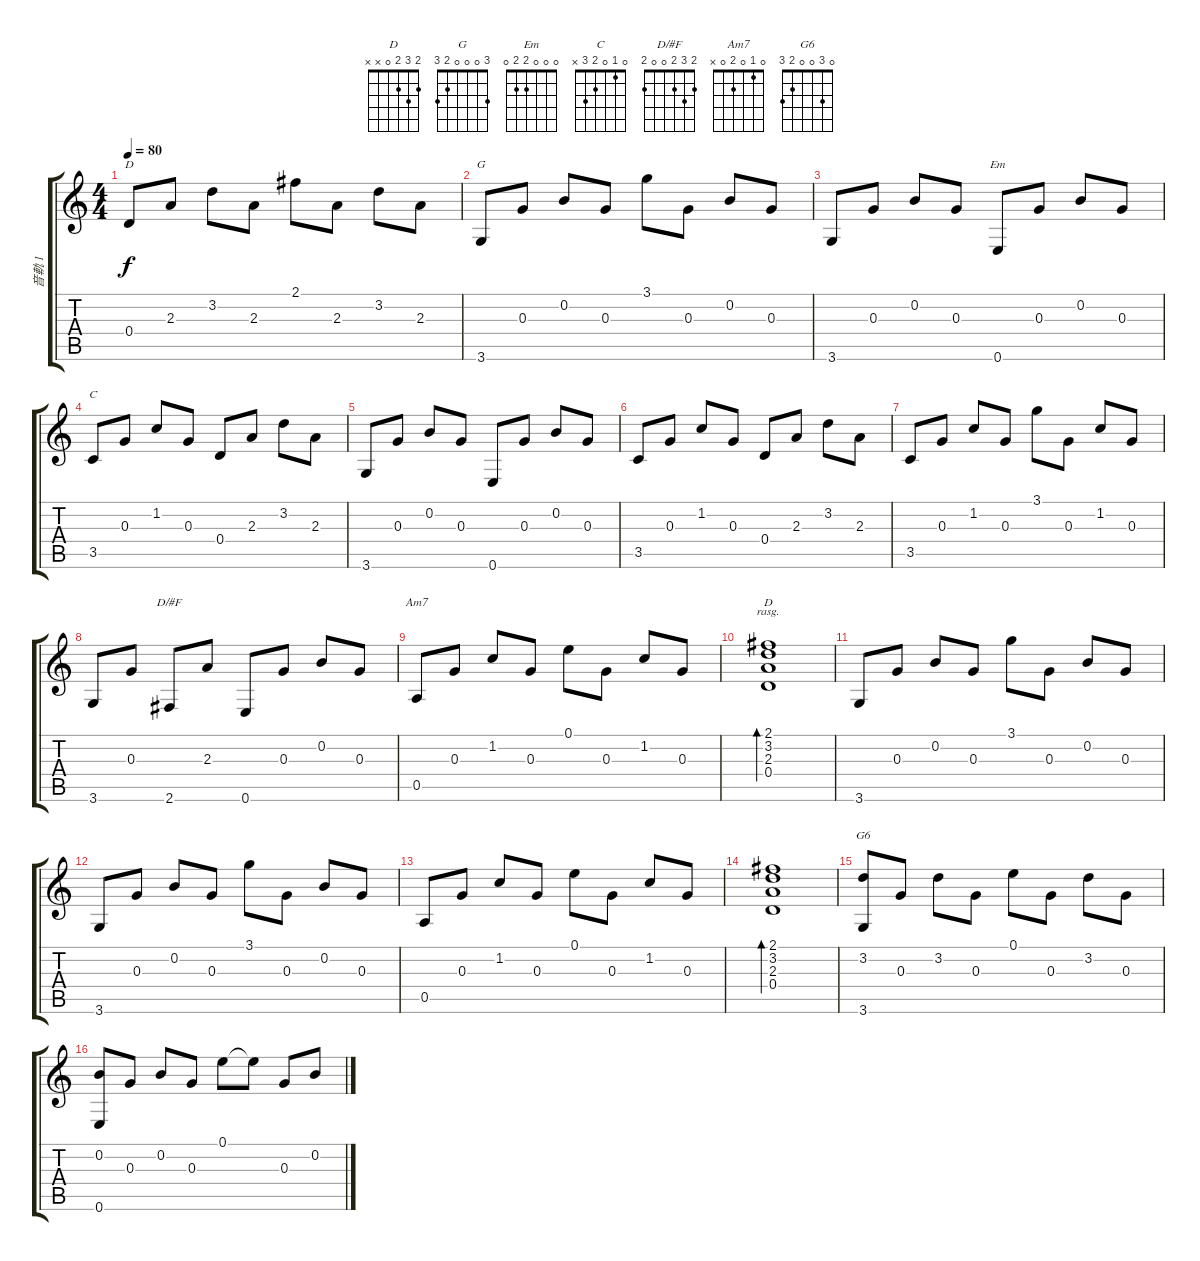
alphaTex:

\track ("音軌 1" "音軌 1") {instrument acousticguitarnylon}
\staff {score tabs}
\tuning (E4 B3 G3 D3 A2 E2) {hide}
\chord ("D" 2 3 2 0 x x) {barre 2}
\chord ("G" 3 0 0 0 2 3)
\chord ("Em" 0 0 0 2 2 0)
\chord ("C" 0 1 0 2 3 x)
\chord ("D/#F" 2 3 2 0 0 2)
\chord ("Am7" 0 1 0 2 0 x)
\chord ("D" 2 3 2 0 x x)
\chord ("G6" 0 3 0 0 2 3)
\ts (4 4)
\tempo 80
\clef g2
\ks c
0.4.8{ch "D" dy f} 2.3.8 3.2.8 2.3.8 2.1.8 2.3.8 3.2.8 2.3.8 |
3.6.8{ch "G"} 0.3.8 0.2.8 0.3.8 3.1.8 0.3.8 0.2.8 0.3.8 |
3.6.8 0.3.8 0.2.8 0.3.8 0.6.8{ch "Em"} 0.3.8 0.2.8 0.3.8 |
3.5.8{ch "C"} 0.3.8 1.2.8 0.3.8 0.4.8 2.3.8 3.2.8 2.3.8 |
3.6.8 0.3.8 0.2.8 0.3.8 0.6.8 0.3.8 0.2.8 0.3.8 |
3.5.8 0.3.8 1.2.8 0.3.8 0.4.8 2.3.8 3.2.8 2.3.8 |
3.5.8 0.3.8 1.2.8 0.3.8 3.1.8 0.3.8 1.2.8 0.3.8 |
3.6.8 0.3.8 2.6.8{ch "D/#F"} 2.3.8 0.6.8 0.3.8 0.2.8 0.3.8 |
0.5.8{ch "Am7"} 0.3.8 1.2.8 0.3.8 0.1.8 0.3.8 1.2.8 0.3.8 |
(2.1 3.2 2.3 0.4).1{bd 480 ch "D" rasg ii} |
3.6.8 0.3.8 0.2.8 0.3.8 3.1.8 0.3.8 0.2.8 0.3.8 |
3.6.8 0.3.8 0.2.8 0.3.8 3.1.8 0.3.8 0.2.8 0.3.8 |
0.5.8 0.3.8 1.2.8 0.3.8 0.1.8 0.3.8 1.2.8 0.3.8 |
(2.1 3.2 2.3 0.4).1{bd 240} |
(3.2 3.6).8{ch "G6"} 0.3.8 3.2.8 0.3.8 0.1.8 0.3.8 3.2.8 0.3.8 |
(0.2 0.6).8 0.3.8 0.2.8 0.3.8 0.1.8 0.1{t}.8 0.3.8 0.2.8
